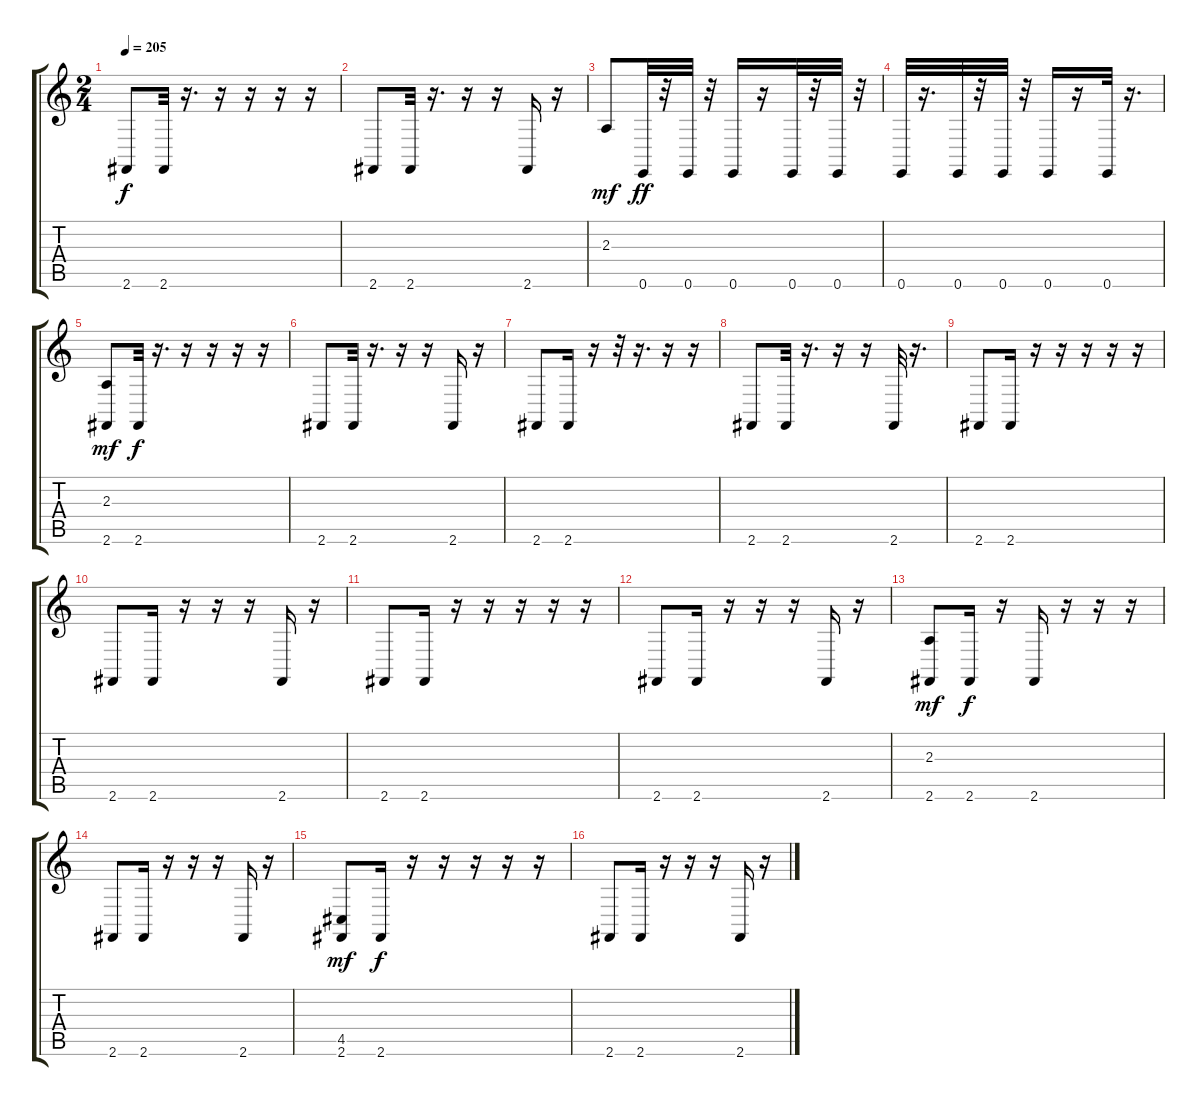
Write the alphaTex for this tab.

\track "" {instrument acousticgrandpiano}
\staff {score tabs}
\tuning (E4 B3 G3 D3 A2 E2) {hide}
\ts (2 4)
\tempo 205
\clef g2
\ks c
2.6.8{dy f} 2.6.32 r.16{d} r.16 r.16 r.16 r.16 |
2.6.8 2.6.32 r.16{d} r.16 r.16 2.6.16 r.16 |
2.3.8{dy mf} 0.6.32{dy ff} r.32 0.6.32 r.32 0.6.16 r.16 0.6.32 r.32 0.6.32 r.32 |
0.6.32 r.16{d} 0.6.32 r.32 0.6.32 r.32 0.6.16 r.16 0.6.32 r.16{d} |
(2.3 2.6).8{dy mf} 2.6.32{dy f} r.16{d} r.16 r.16 r.16 r.16 |
2.6.8 2.6.32 r.16{d} r.16 r.16 2.6.16 r.16 |
2.6.8 2.6.16 r.16 r.32 r.16{d} r.16 r.16 |
2.6.8 2.6.32 r.16{d} r.16 r.16 2.6.32 r.16{d} |
2.6.8 2.6.16 r.16 r.16 r.16 r.16 r.16 |
2.6.8 2.6.16 r.16 r.16 r.16 2.6.16 r.16 |
2.6.8 2.6.16 r.16 r.16 r.16 r.16 r.16 |
2.6.8 2.6.16 r.16 r.16 r.16 2.6.16 r.16 |
(2.3 2.6).8{dy mf} 2.6.16{dy f} r.16 2.6.16 r.16 r.16 r.16 |
2.6.8 2.6.16 r.16 r.16 r.16 2.6.16 r.16 |
(4.5 2.6).8{dy mf} 2.6.16{dy f} r.16 r.16 r.16 r.16 r.16 |
2.6.8 2.6.16 r.16 r.16 r.16 2.6.16 r.16
